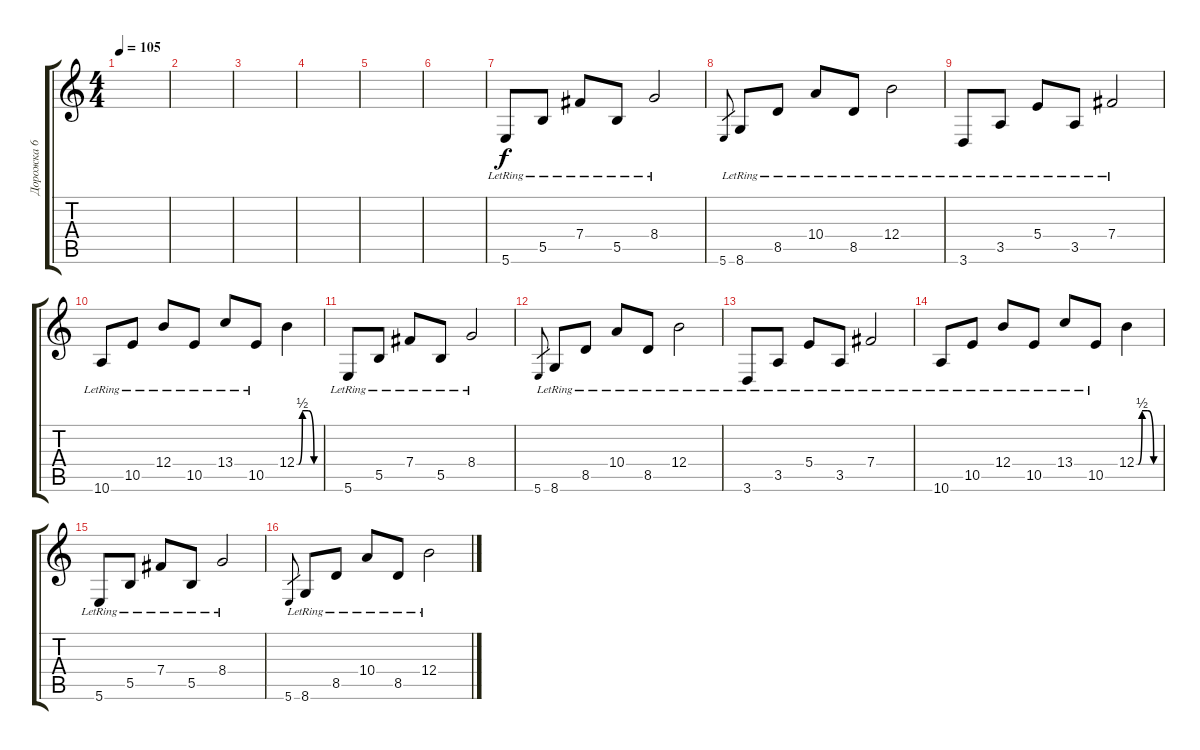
\track ("Дорожка 6" "Дорожка 6") {instrument electricguitarjazz}
\staff {score tabs}
\tuning (Db4 Ab3 E3 B2 Gb2 B1) {hide}
\ts (4 4)
\tempo 105
\clef g2
\ks c
|
|
|
|
|
|
5.6{lr}.8 5.5{lr}.8 7.4{lr}.8 5.5{lr}.8 8.4{lr}.2 |
5.6.8{gr} 8.6{lr}.8 8.5{lr}.8 10.4{lr}.8 8.5{lr}.8 12.4{lr}.2 |
3.6{lr}.8 3.5{lr}.8 5.4{lr}.8 3.5{lr}.8 7.4{lr}.2 |
10.6{lr}.8 10.5{lr}.8 12.4{lr}.8 10.5{lr}.8 13.4{lr}.8 10.5{lr}.8 12.4{be (custom 0 0 5 0 15 2 30 2 45 0 60 0)}.4 |
5.6{lr}.8 5.5{lr}.8 7.4{lr}.8 5.5{lr}.8 8.4{lr}.2 |
5.6.8{gr} 8.6{lr}.8 8.5{lr}.8 10.4{lr}.8 8.5{lr}.8 12.4{lr}.2 |
3.6{lr}.8 3.5{lr}.8 5.4{lr}.8 3.5{lr}.8 7.4{lr}.2 |
10.6{lr}.8 10.5{lr}.8 12.4{lr}.8 10.5{lr}.8 13.4{lr}.8 10.5{lr}.8 12.4{be (custom 0 0 5 0 15 2 30 2 45 0 60 0)}.4 |
5.6{lr}.8 5.5{lr}.8 7.4{lr}.8 5.5{lr}.8 8.4{lr}.2 |
5.6.8{gr} 8.6{lr}.8 8.5{lr}.8 10.4{lr}.8 8.5{lr}.8 12.4{lr}.2
